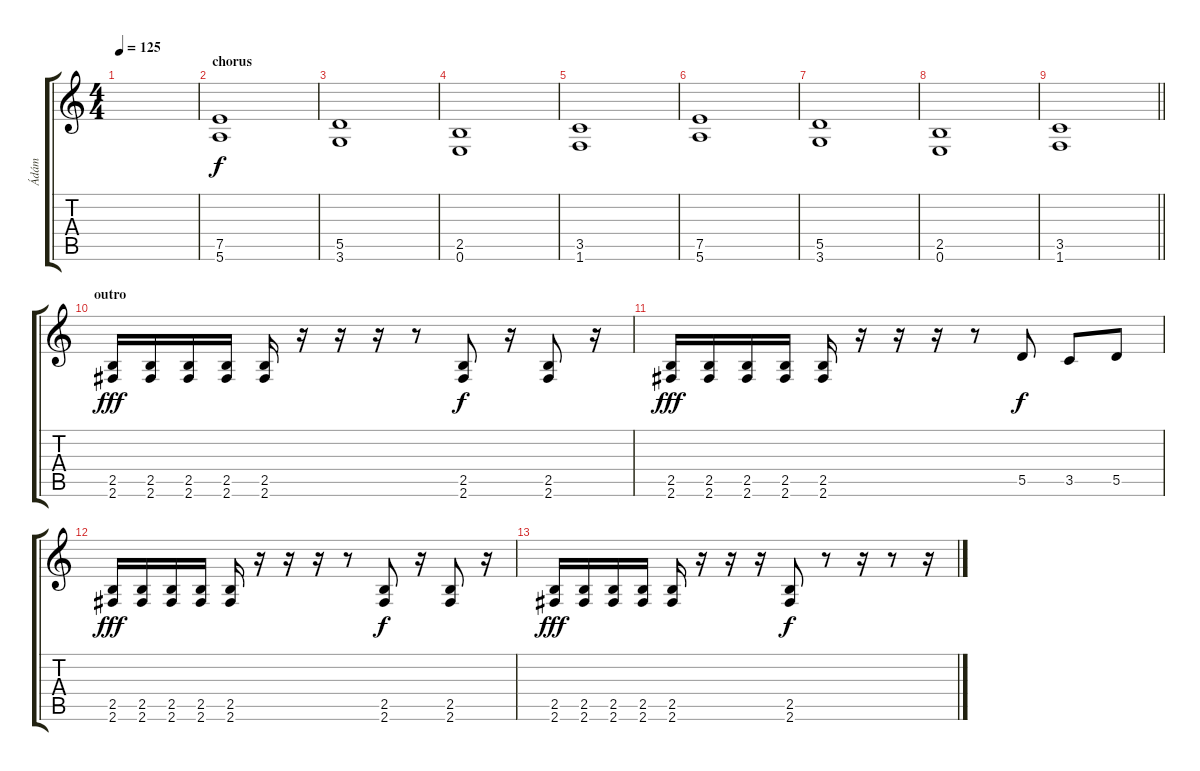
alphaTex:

\track ("Ádám" "Ádám") {instrument distortionguitar}
\staff {score tabs}
\tuning (E4 B3 G3 D3 A2 E2) {hide}
\ts (4 4)
\tempo 125
\clef g2
\ks c
|
\section ("" "chorus")
(7.5 5.6).1 |
(5.5 3.6).1 |
(2.5 0.6).1 |
(3.5 1.6).1 |
(7.5 5.6).1 |
(5.5 3.6).1 |
(2.5 0.6).1 |
\barLineRight lightlight
(3.5 1.6).1 |
\section ("" "outro")
(2.5 2.6).16{dy fff} (2.5 2.6).16 (2.5 2.6).16 (2.5 2.6).16 (2.5 2.6).16 r.16 r.16 r.16 r.8 (2.5 2.6).8{dy f} r.16 (2.5 2.6).8 r.16 |
(2.5 2.6).16{dy fff} (2.5 2.6).16 (2.5 2.6).16 (2.5 2.6).16 (2.5 2.6).16 r.16 r.16 r.16 r.8 5.5.8{dy f} 3.5.8 5.5.8 |
(2.5 2.6).16{dy fff} (2.5 2.6).16 (2.5 2.6).16 (2.5 2.6).16 (2.5 2.6).16 r.16 r.16 r.16 r.8 (2.5 2.6).8{dy f} r.16 (2.5 2.6).8 r.16 |
(2.5 2.6).16{dy fff} (2.5 2.6).16 (2.5 2.6).16 (2.5 2.6).16 (2.5 2.6).16 r.16 r.16 r.16 (2.5 2.6).8{dy f} r.8 r.16 r.8 r.16
